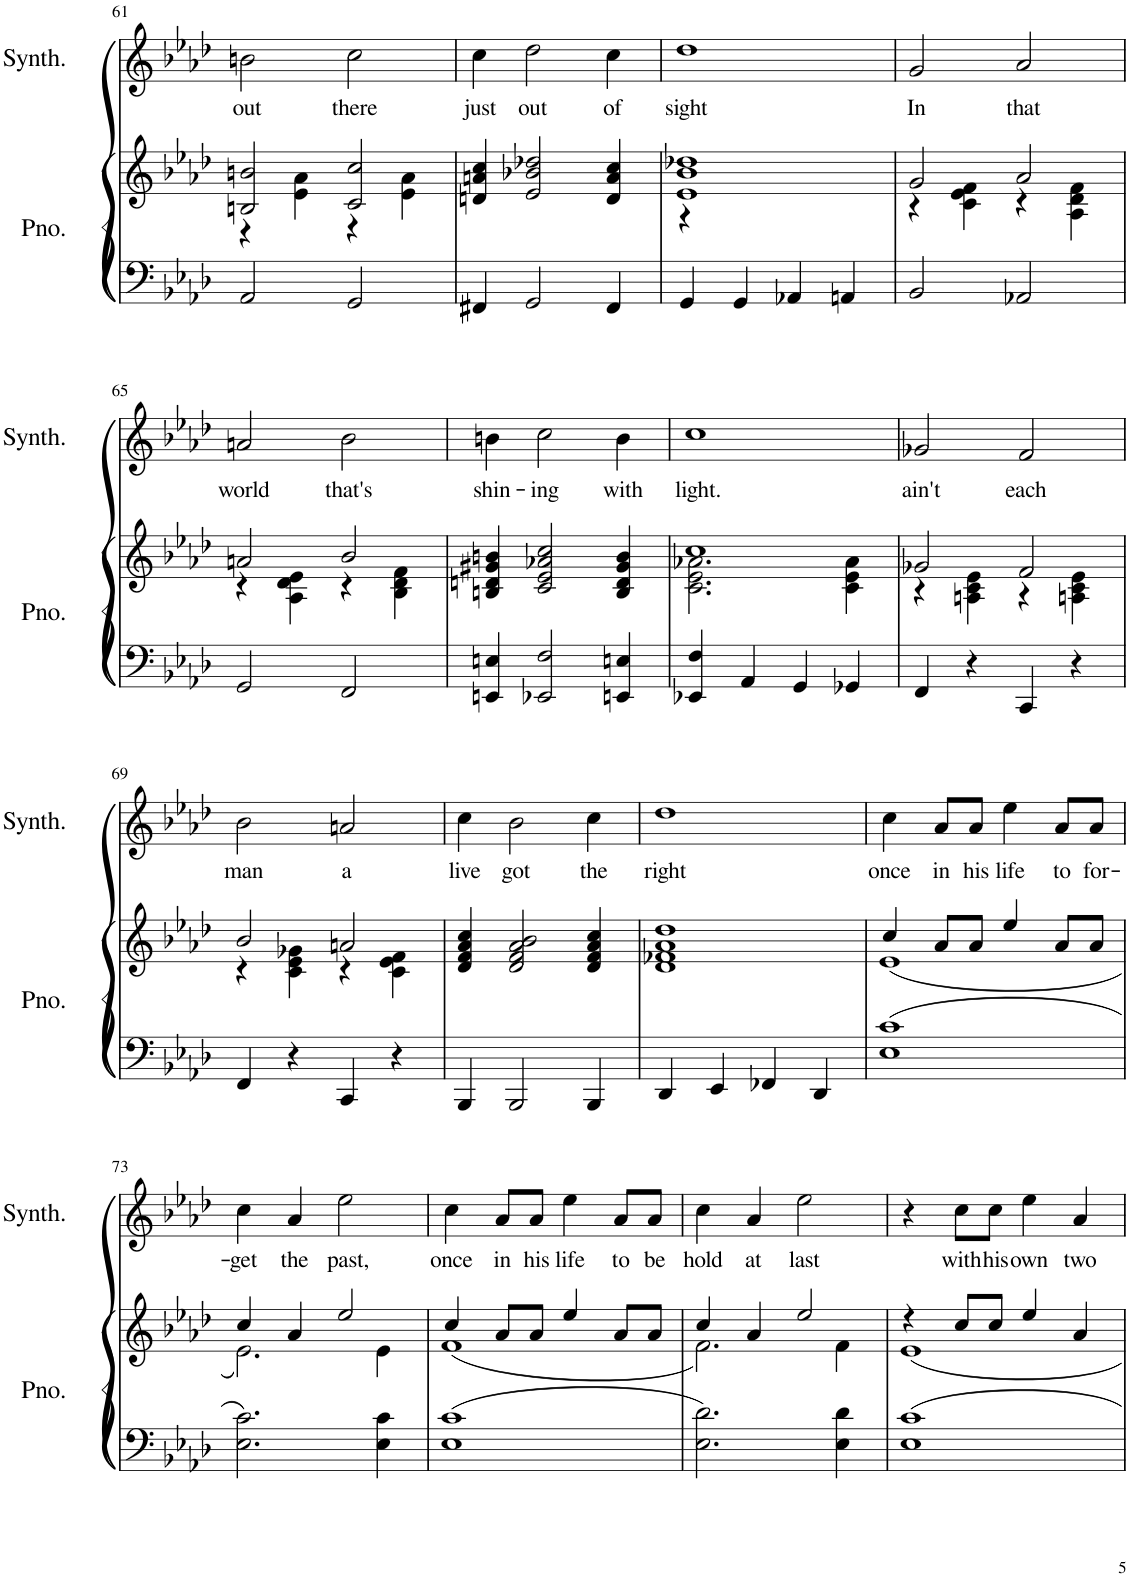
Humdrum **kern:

**kern	**kern	**kern	**text
*part2	*part2	*part1	*part1
*staff3	*staff2	*staff1	*staff1
*I"Piano	*	*I"Keyboard Synthesizer	*
*I'Pno.	*	*I'Synth.	*
!!LO:PB:g=z
*clefF4	*clefG2	*clefG2	*
*k[b-e-a-d-]	*k[b-e-a-d-]	*k[b-e-a-d-]	*
*M4/4	*M4/4	*M4/4	*
*met(c|)	*met(c|)	*met(c|)	*
=61	=61	=61	=61
*	*^	*	*
!	!	!	!	!LO:LY:b
2AA-/	2Bn/ 2bn/	4r	2bn\	out
.	.	4e-\ 4a-\	.	.
!	!	!	!	!LO:LY:b
2GG/	2c/ 2cc/	4r	2cc\	there
.	.	4e-\ 4a-\	.	.
=62	=62	=62	=62	=62
!	!	!	!	!LO:LY:b
*	*v	*v	*	*
4FF#X/	4dn/ 4an/ 4cc/	4cc\	just
!	!	!	!LO:LY:b
2GG/	2e-/ 2b-X/ 2dd-X/	2dd-\	out
!	!	!	!LO:LY:b
4FF#/	4d/ 4a/ 4cc/	4cc\	of
=63	=63	=63	=63
*	*^	*	*
!	!	!	!	!LO:LY:b
4GG/	1e- 1b- 1dd-X	4r	1dd-	sight
4GG/	.	2.ryy	.	.
4AA-X/	.	.	.	.
4AAn/	.	.	.	.
=64	=64	=64	=64	=64
!	!	!	!	!LO:LY:b
2BB-/	2g/	4r	2g/	In
.	.	4c\ 4e-\ 4f\	.	.
!	!	!	!	!LO:LY:b
2AA-X/	2a-/	4r	2a-/	that
.	.	4A-\ 4d-\ 4f\	.	.
!!LO:LB:g=z
=65	=65	=65	=65	=65
!	!	!	!	!LO:LY:b
2GG/	2an/	4r	2an/	world
.	.	4A-\ 4d-\ 4e-\	.	.
!	!	!	!	!LO:LY:b
2FF/	2b-/	4r	2b-\	that's
.	.	4B-\ 4d-\ 4f\	.	.
=66	=66	=66	=66	=66
!	!	!	!	!LO:LY:b
*	*v	*v	*	*
4EEn/ 4En/	4Bn/ 4dn/ 4g#X/ 4bn/	4bn\	shin-
!	!	!	!LO:LY:b
2EE-X/ 2F/	2c/ 2e-/ 2a-X/ 2cc/	2cc\	-ing
!	!	!	!LO:LY:b
4EEn/ 4En/	4B/ 4d/ 4g#/ 4b/	4b\	with
=67	=67	=67	=67
*	*^	*	*
!	!	!	!	!LO:LY:b
4EE-X/ 4F/	1cc	2.c\ 2.e-\ 2.a-X\	1cc	light.
4AA-/	.	.	.	.
4GG/	.	.	.	.
4GG-X/	.	4c\ 4e-\ 4a-\	.	.
=68	=68	=68	=68	=68
!	!	!	!	!LO:LY:b
4FF/	2g-X/	4r	2g-X/	ain't
4r	.	4An\ 4c\ 4e-\	.	.
!	!	!	!	!LO:LY:b
4CC/	2f/	4r	2f/	each
4r	.	4An\ 4c\ 4e-\	.	.
!!LO:LB:g=z
=69	=69	=69	=69	=69
!	!	!	!	!LO:LY:b
4FF/	2b-/	4r	2b-\	man
4r	.	4c\ 4e-\ 4g-X\	.	.
!	!	!	!	!LO:LY:b
4CC/	2an/	4r	2an/	a
4r	.	4c\ 4e-\ 4f\	.	.
=70	=70	=70	=70	=70
!	!	!	!	!LO:LY:b
*	*v	*v	*	*
4BBB-/	4d-/ 4f/ 4a-/ 4cc/	4cc\	-live
!	!	!	!LO:LY:b
2BBB-/	2d-/ 2f/ 2a-/ 2b-/	2b-\	got
!	!	!	!LO:LY:b
4BBB-/	4d-/ 4f/ 4a-/ 4cc/	4cc\	the
=71	=71	=71	=71
!	!	!	!LO:LY:b
4DD-/	1d- 1f-X 1a- 1dd-	1dd-	right
4EE-/	.	.	.
4FF-X/	.	.	.
4DD-/	.	.	.
=72	=72	=72	=72
*	*^	*	*
!	!	!	!	!LO:LY:b
1E- 1c	4cc/	(1e-	4cc\	once
!	!	!	!	!LO:LY:b
.	8a-/L	.	8a-/L	in
!	!	!	!	!LO:LY:b
.	8a-/J	.	8a-/J	his
!	!	!	!	!LO:LY:b
.	4ee-/	.	4ee-\	life
!	!	!	!	!LO:LY:b
.	8a-/L	.	8a-/L	to
!	!	!	!	!LO:LY:b
.	8a-/J	.	8a-/J	for-
!!LO:LB:g=z
=73	=73	=73	=73	=73
!	!	!	!	!LO:LY:b
2.E-\ 2.c\	4cc/	2.e-\)	4cc\	-get
!	!	!	!	!LO:LY:b
.	4a-/	.	4a-/	the
!	!	!	!	!LO:LY:b
.	2ee-/	.	2ee-\	past,
4E-\ 4c\	.	4e-\	.	.
=74	=74	=74	=74	=74
!	!	!	!	!LO:LY:b
1E- 1c	4cc/	(1f	4cc\	once
!	!	!	!	!LO:LY:b
.	8a-/L	.	8a-/L	in
!	!	!	!	!LO:LY:b
.	8a-/J	.	8a-/J	his
!	!	!	!	!LO:LY:b
.	4ee-/	.	4ee-\	life
!	!	!	!	!LO:LY:b
.	8a-/L	.	8a-/L	to
!	!	!	!	!LO:LY:b
.	8a-/J	.	8a-/J	be
=75	=75	=75	=75	=75
!	!	!	!	!LO:LY:b
2.E-\ 2.d-\	4cc/	2.f\)	4cc\	hold
!	!	!	!	!LO:LY:b
.	4a-/	.	4a-/	at
!	!	!	!	!LO:LY:b
.	2ee-/	.	2ee-\	last
4E-\ 4d-\	.	4f\	.	.
=76	=76	=76	=76	=76
1E- 1c	4r	1e-	4r	.
!	!	!	!	!LO:LY:b
.	8cc/L	.	8cc\L	with
!	!	!	!	!LO:LY:b
.	8cc/J	.	8cc\J	his
!	!	!	!	!LO:LY:b
.	4ee-/	.	4ee-\	own
!	!	!	!	!LO:LY:b
.	4a-/	.	4a-/	two
*	*v	*v	*	*
=	=	=	=
*-	*-	*-	*-
